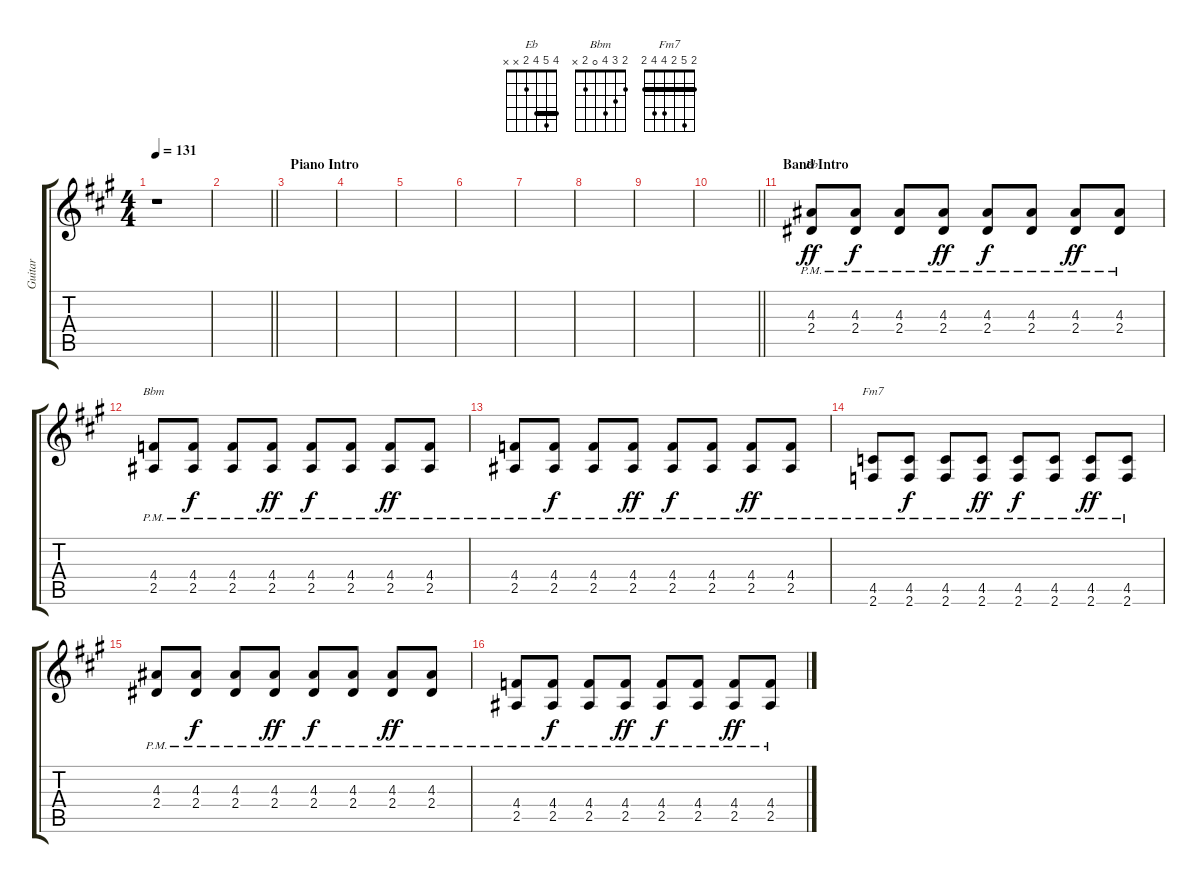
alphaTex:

\track ("Guitar" "Guitar") {instrument electricguitarclean}
\staff {score tabs}
\tuning (Eb4 Bb3 Gb3 Db3 Ab2 Eb2) {hide}
\chord ("Eb" 4 5 4 2 x x) {barre 4}
\chord ("Bbm" 2 3 4 0 2 x)
\chord ("Fm7" 2 5 2 4 4 2) {barre 2}
\ts (4 4)
\tempo 131
\clef g2
\ks a
r.1{dy ff instrument electricguitarclean} |
\barLineRight lightlight
|
\section ("" "Piano Intro")
|
|
|
|
|
|
|
\barLineRight lightlight
|
\section ("" "Band Intro")
(4.3{pm} 2.4{pm}).8{ch "Eb"} (4.3{pm} 2.4{pm}).8{dy f} (4.3{pm} 2.4{pm}).8 (4.3{pm} 2.4{pm}).8{dy ff} (4.3{pm} 2.4{pm}).8{dy f} (4.3{pm} 2.4{pm}).8 (4.3{pm} 2.4{pm}).8{dy ff} (4.3{pm} 2.4{pm}).8 |
(4.4{pm} 2.5{pm}).8{ch "Bbm"} (4.4{pm} 2.5{pm}).8{dy f} (4.4{pm} 2.5{pm}).8 (4.4{pm} 2.5{pm}).8{dy ff} (4.4{pm} 2.5{pm}).8{dy f} (4.4{pm} 2.5{pm}).8 (4.4{pm} 2.5{pm}).8{dy ff} (4.4{pm} 2.5{pm}).8 |
(4.4{pm} 2.5{pm}).8 (4.4{pm} 2.5{pm}).8{dy f} (4.4{pm} 2.5{pm}).8 (4.4{pm} 2.5{pm}).8{dy ff} (4.4{pm} 2.5{pm}).8{dy f} (4.4{pm} 2.5{pm}).8 (4.4{pm} 2.5{pm}).8{dy ff} (4.4{pm} 2.5{pm}).8 |
(4.5{pm} 2.6{pm}).8{ch "Fm7"} (4.5{pm} 2.6{pm}).8{dy f} (4.5{pm} 2.6{pm}).8 (4.5{pm} 2.6{pm}).8{dy ff} (4.5{pm} 2.6{pm}).8{dy f} (4.5{pm} 2.6{pm}).8 (4.5{pm} 2.6{pm}).8{dy ff} (4.5{pm} 2.6{pm}).8 |
(4.3{pm} 2.4{pm}).8 (4.3{pm} 2.4{pm}).8{dy f} (4.3{pm} 2.4{pm}).8 (4.3{pm} 2.4{pm}).8{dy ff} (4.3{pm} 2.4{pm}).8{dy f} (4.3{pm} 2.4{pm}).8 (4.3{pm} 2.4{pm}).8{dy ff} (4.3{pm} 2.4{pm}).8 |
(4.4{pm} 2.5{pm}).8 (4.4{pm} 2.5{pm}).8{dy f} (4.4{pm} 2.5{pm}).8 (4.4{pm} 2.5{pm}).8{dy ff} (4.4{pm} 2.5{pm}).8{dy f} (4.4{pm} 2.5{pm}).8 (4.4{pm} 2.5{pm}).8{dy ff} (4.4{pm} 2.5{pm}).8
